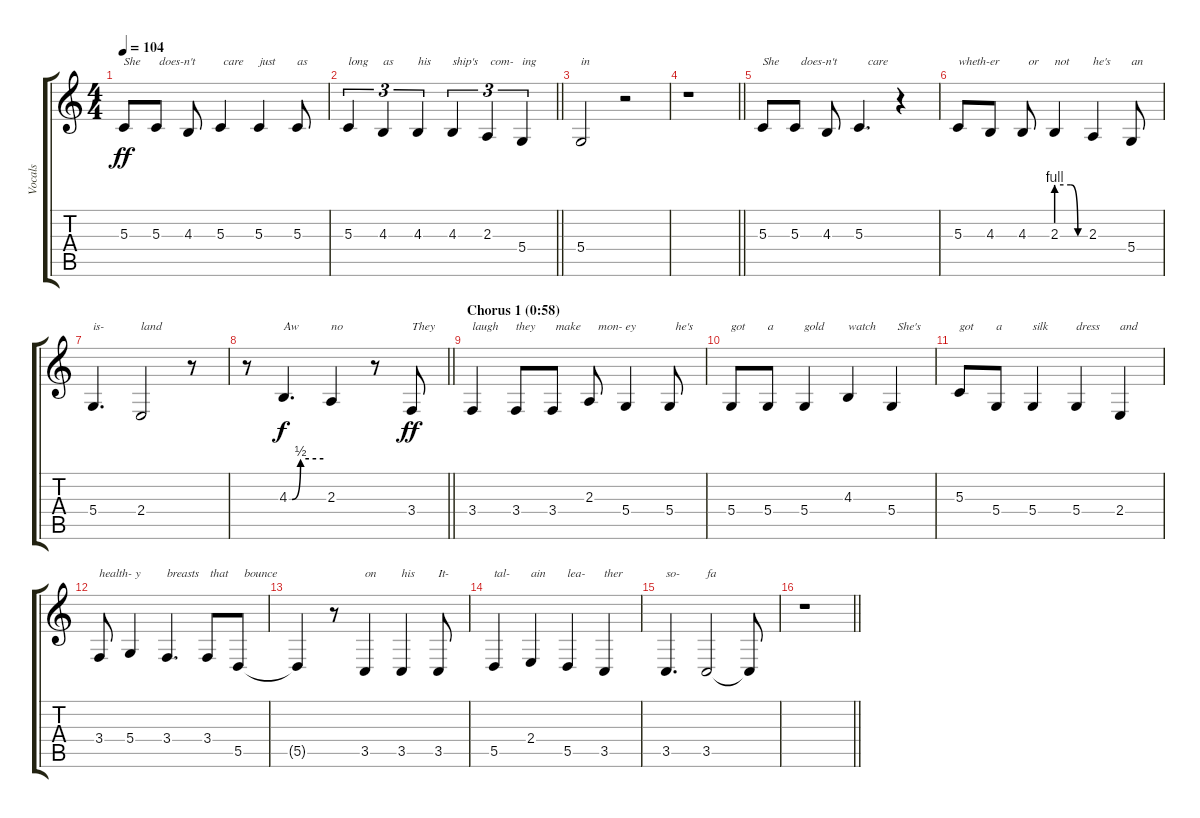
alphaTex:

\track ("Vocals" "Vocals") {instrument clarinet}
\staff {score tabs}
\tuning (E4 B3 G3 D3 A2 E2) {hide}
\ts (4 4)
\tempo 104
\clef g2
\ks c
5.3.8{txt "She" dy ff} 5.3.8{txt " does-n't"} 4.3.8 5.3.4{txt " care"} 5.3.4{txt "just"} 5.3.8{txt "as"} |
\barLineRight lightlight
5.3.4{tu (3 2) txt "long"} 4.3.4{tu (3 2) txt "as"} 4.3.4{tu (3 2) txt "his"} 4.3.4{tu (3 2) txt "ship's"} 2.3.4{tu (3 2) txt " com-"} 5.4.4{tu (3 2) txt "ing"} |
5.4.2{txt "in"} r.2 |
\barLineRight lightlight
r.1 |
5.3.8{txt "She"} 5.3.8{txt "  does-n't"} 4.3.8 5.3.4{d txt "   care"} r.4 |
5.3.8{txt "wheth-er"} 4.3.8 4.3.8{txt "  or"} 2.3{be (custom 0 4 30 4 45 0 60 0)}.4{txt "not"} 2.3.4{txt "he's"} 5.4.8{txt "an"} |
5.4.4{d txt "is-"} 2.4.2{txt "land"} r.8 |
\barLineRight lightlight
r.8 4.3{be (custom 0 0 5 0 20 2 60 2)}.4{d txt "Aw" dy f} 2.3.4{txt "no"} r.8 3.4.8{txt "They" dy ff} |
\section ("" "Chorus 1 (0:58)")
3.4.4{txt "laugh"} 3.4.8{txt "they"} 3.4.8{txt " make"} 2.3.8{txt "   mon- ey"} 5.4.4 5.4.8{txt "  he's"} |
5.4.8{txt "got"} 5.4.8{txt "a"} 5.4.4{txt "gold"} 4.3.4{txt "watch"} 5.4.4{txt "  She's"} |
5.3.8{txt "got"} 5.4.8{txt "a"} 5.4.4{txt "silk"} 5.4.4{txt "dress"} 2.4.4{txt "and"} |
3.4.8{txt "health- y"} 5.4.4 3.4.4{d txt "breasts"} 3.4.8{txt " that"} 5.5.8{txt "  bounce"} |
5.5{t}.4 r.8 3.5.4{txt "on"} 3.5.4{txt "his"} 3.5.8{txt "It-"} |
5.5.4{txt "tal-"} 2.4.4{txt "ain"} 5.5.4{txt "lea-"} 3.5.4{txt "ther"} |
3.5.4{d txt "so-"} 3.5.2{txt "fa"} 3.5{t}.8 |
\barLineRight lightlight
r.1
